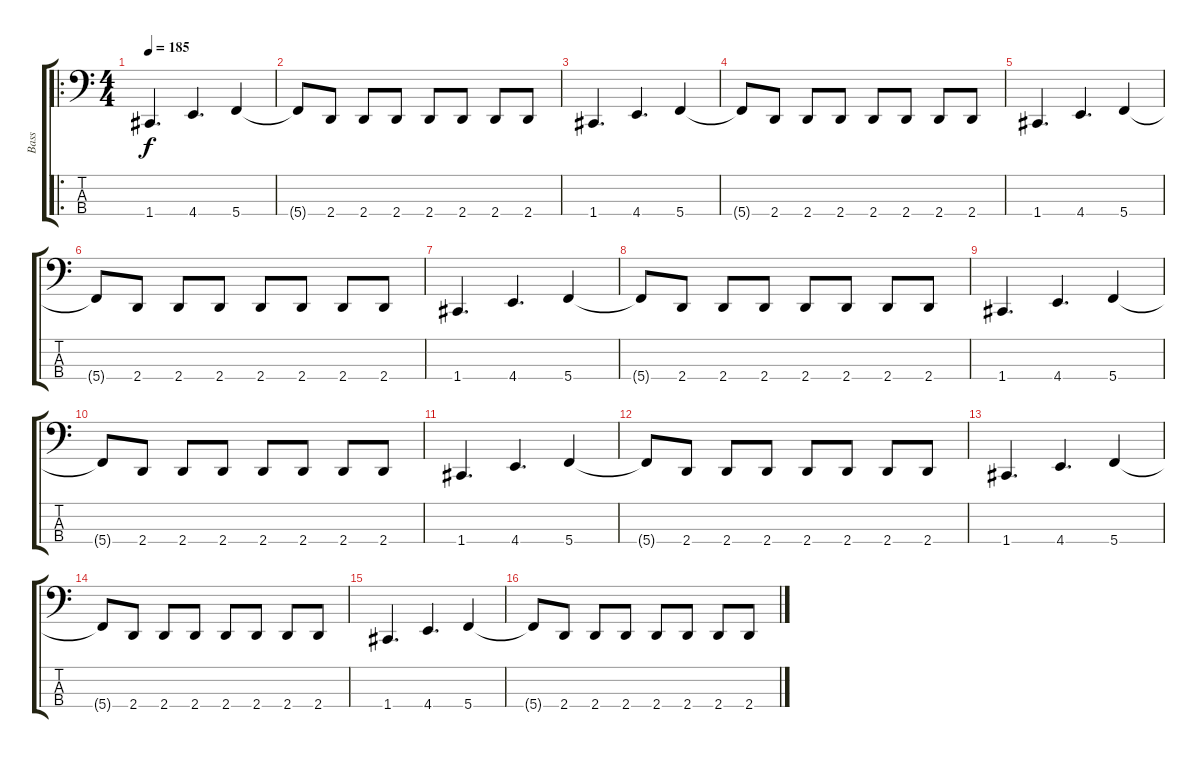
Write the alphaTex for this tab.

\track ("Bass" "Bass") {instrument electricbasspick}
\staff {score tabs}
\tuning (F2 C2 G1 C1) {hide}
\ro
\ts (4 4)
\tempo 185
\clef f4
\ks c
1.4.4{d dy f} 4.4.4{d} 5.4.4 |
5.4{t}.8 2.4.8 2.4.8 2.4.8 2.4.8 2.4.8 2.4.8 2.4.8 |
1.4.4{d} 4.4.4{d} 5.4.4 |
5.4{t}.8 2.4.8 2.4.8 2.4.8 2.4.8 2.4.8 2.4.8 2.4.8 |
1.4.4{d} 4.4.4{d} 5.4.4 |
5.4{t}.8 2.4.8 2.4.8 2.4.8 2.4.8 2.4.8 2.4.8 2.4.8 |
1.4.4{d} 4.4.4{d} 5.4.4 |
5.4{t}.8 2.4.8 2.4.8 2.4.8 2.4.8 2.4.8 2.4.8 2.4.8 |
1.4.4{d} 4.4.4{d} 5.4.4 |
5.4{t}.8 2.4.8 2.4.8 2.4.8 2.4.8 2.4.8 2.4.8 2.4.8 |
1.4.4{d} 4.4.4{d} 5.4.4 |
5.4{t}.8 2.4.8 2.4.8 2.4.8 2.4.8 2.4.8 2.4.8 2.4.8 |
1.4.4{d} 4.4.4{d} 5.4.4 |
5.4{t}.8 2.4.8 2.4.8 2.4.8 2.4.8 2.4.8 2.4.8 2.4.8 |
1.4.4{d} 4.4.4{d} 5.4.4 |
5.4{t}.8 2.4.8 2.4.8 2.4.8 2.4.8 2.4.8 2.4.8 2.4.8
